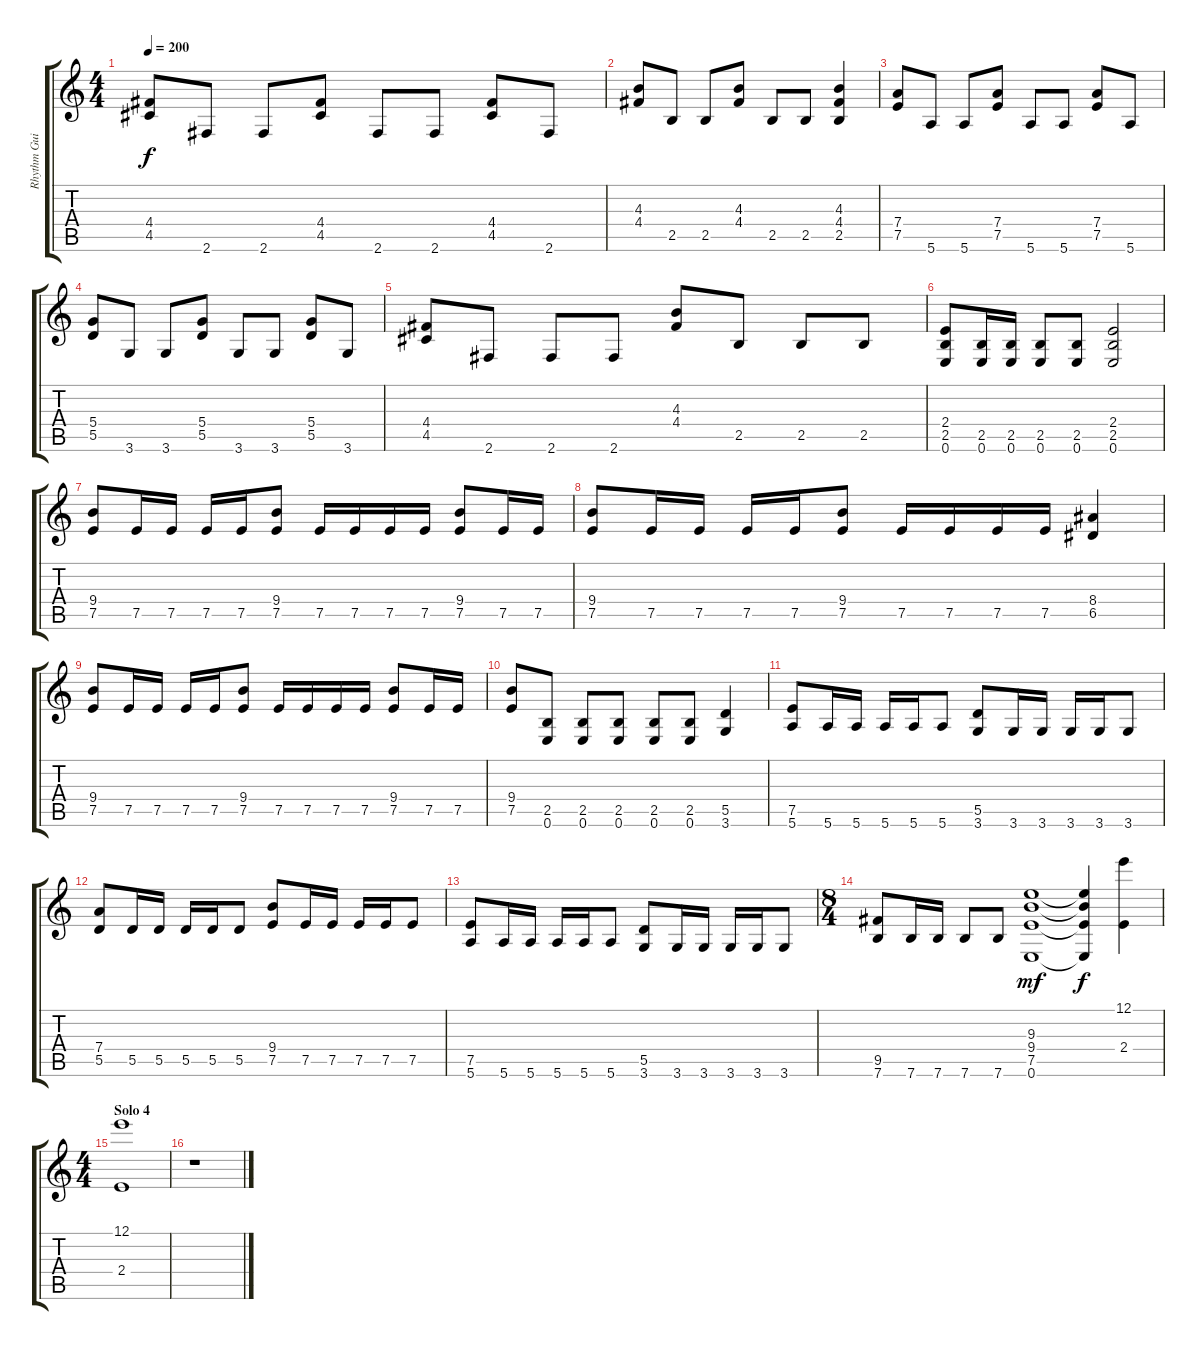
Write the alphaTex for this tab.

\track ("Rhythm Guitar 2" "Rhythm Gui") {instrument overdrivenguitar}
\staff {score tabs}
\tuning (E4 B3 G3 D3 A2 E2) {hide}
\ts (4 4)
\tempo 200
\clef g2
\ks c
(4.4 4.5).8{dy f} 2.6.8 2.6.8 (4.4 4.5).8 2.6.8 2.6.8 (4.4 4.5).8 2.6.8 |
(4.3 4.4).8 2.5.8 2.5.8 (4.3 4.4).8 2.5.8 2.5.8 (4.3 4.4 2.5).4 |
(7.4 7.5).8 5.6.8 5.6.8 (7.4 7.5).8 5.6.8 5.6.8 (7.4 7.5).8 5.6.8 |
(5.4 5.5).8 3.6.8 3.6.8 (5.4 5.5).8 3.6.8 3.6.8 (5.4 5.5).8 3.6.8 |
(4.4 4.5).8 2.6.8 2.6.8 2.6.8 (4.3 4.4).8 2.5.8 2.5.8 2.5.8 |
(2.4 2.5 0.6).8 (2.5 0.6).16 (2.5 0.6).16 (2.5 0.6).8 (2.5 0.6).8 (2.4 2.5 0.6).2 |
(9.4 7.5).8 7.5.16 7.5.16 7.5.16 7.5.16 (9.4 7.5).8 7.5.16 7.5.16 7.5.16 7.5.16 (9.4 7.5).8 7.5.16 7.5.16 |
(9.4 7.5).8 7.5.16 7.5.16 7.5.16 7.5.16 (9.4 7.5).8 7.5.16 7.5.16 7.5.16 7.5.16 (8.4 6.5).4 |
(9.4 7.5).8 7.5.16 7.5.16 7.5.16 7.5.16 (9.4 7.5).8 7.5.16 7.5.16 7.5.16 7.5.16 (9.4 7.5).8 7.5.16 7.5.16 |
(9.4 7.5).8 (2.5 0.6).8 (2.5 0.6).8 (2.5 0.6).8 (2.5 0.6).8 (2.5 0.6).8 (5.5 3.6).4 |
(7.5 5.6).8 5.6.16 5.6.16 5.6.16 5.6.16 5.6.8 (5.5 3.6).8 3.6.16 3.6.16 3.6.16 3.6.16 3.6.8 |
(7.4 5.5).8 5.5.16 5.5.16 5.5.16 5.5.16 5.5.8 (9.4 7.5).8 7.5.16 7.5.16 7.5.16 7.5.16 7.5.8 |
(7.5 5.6).8 5.6.16 5.6.16 5.6.16 5.6.16 5.6.8 (5.5 3.6).8 3.6.16 3.6.16 3.6.16 3.6.16 3.6.8 |
\ts (8 4)
(9.5 7.6).8 7.6.16 7.6.16 7.6.8 7.6.8 (9.3 9.4 7.5 0.6).1{dy mf} (9.3{t} 9.4{t} 7.5{t} 0.6{t}).4{dy f} (12.1 2.4).4{volume 14 balance 8 instrument tubularbells} |
\ts (4 4)
\section ("" "Solo 4")
(12.1 2.4).1 |
r.1
